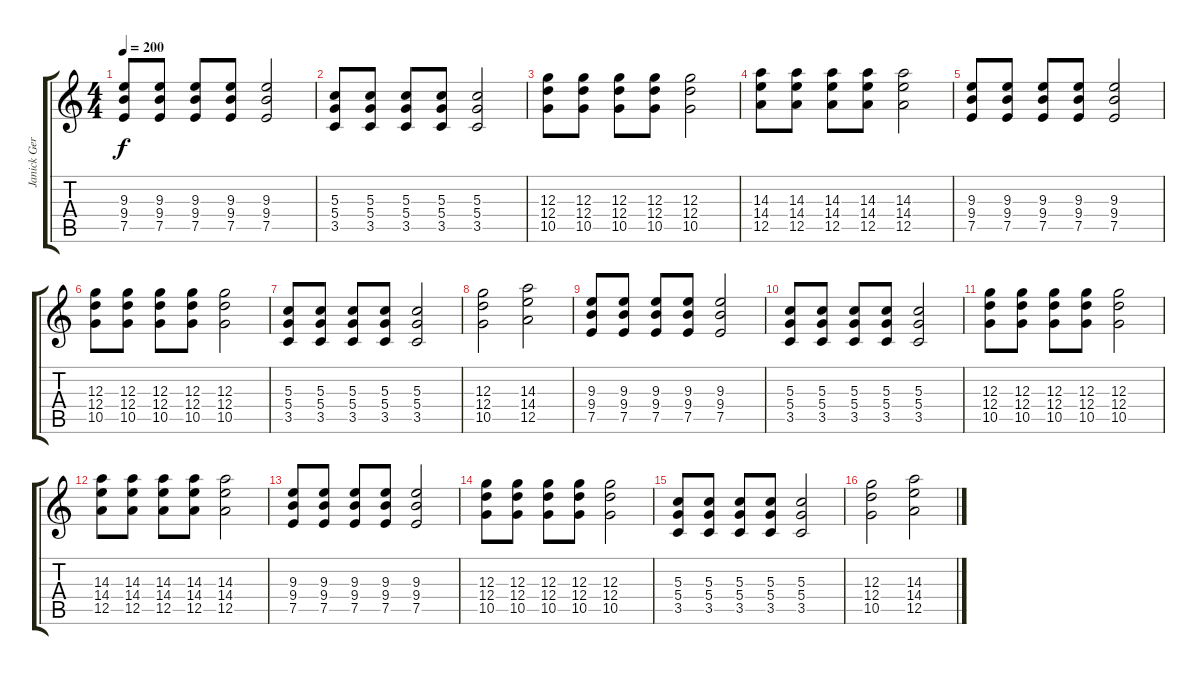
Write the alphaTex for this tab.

\track ("Janick Gers" "Janick Ger") {instrument distortionguitar}
\staff {score tabs}
\tuning (E4 B3 G3 D3 A2 E2) {hide}
\ts (4 4)
\tempo 200
\clef g2
\ks c
(9.3 9.4 7.5).8{dy f} (9.3 9.4 7.5).8 (9.3 9.4 7.5).8 (9.3 9.4 7.5).8 (9.3 9.4 7.5).2 |
(5.3 5.4 3.5).8 (5.3 5.4 3.5).8 (5.3 5.4 3.5).8 (5.3 5.4 3.5).8 (5.3 5.4 3.5).2 |
(12.3 12.4 10.5).8 (12.3 12.4 10.5).8 (12.3 12.4 10.5).8 (12.3 12.4 10.5).8 (12.3 12.4 10.5).2 |
(14.3 14.4 12.5).8 (14.3 14.4 12.5).8 (14.3 14.4 12.5).8 (14.3 14.4 12.5).8 (14.3 14.4 12.5).2 |
(9.3 9.4 7.5).8 (9.3 9.4 7.5).8 (9.3 9.4 7.5).8 (9.3 9.4 7.5).8 (9.3 9.4 7.5).2 |
(12.3 12.4 10.5).8 (12.3 12.4 10.5).8 (12.3 12.4 10.5).8 (12.3 12.4 10.5).8 (12.3 12.4 10.5).2 |
(5.3 5.4 3.5).8 (5.3 5.4 3.5).8 (5.3 5.4 3.5).8 (5.3 5.4 3.5).8 (5.3 5.4 3.5).2 |
(12.3 12.4 10.5).2 (14.3 14.4 12.5).2 |
(9.3 9.4 7.5).8 (9.3 9.4 7.5).8 (9.3 9.4 7.5).8 (9.3 9.4 7.5).8 (9.3 9.4 7.5).2 |
(5.3 5.4 3.5).8 (5.3 5.4 3.5).8 (5.3 5.4 3.5).8 (5.3 5.4 3.5).8 (5.3 5.4 3.5).2 |
(12.3 12.4 10.5).8 (12.3 12.4 10.5).8 (12.3 12.4 10.5).8 (12.3 12.4 10.5).8 (12.3 12.4 10.5).2 |
(14.3 14.4 12.5).8 (14.3 14.4 12.5).8 (14.3 14.4 12.5).8 (14.3 14.4 12.5).8 (14.3 14.4 12.5).2 |
(9.3 9.4 7.5).8 (9.3 9.4 7.5).8 (9.3 9.4 7.5).8 (9.3 9.4 7.5).8 (9.3 9.4 7.5).2 |
(12.3 12.4 10.5).8 (12.3 12.4 10.5).8 (12.3 12.4 10.5).8 (12.3 12.4 10.5).8 (12.3 12.4 10.5).2 |
(5.3 5.4 3.5).8 (5.3 5.4 3.5).8 (5.3 5.4 3.5).8 (5.3 5.4 3.5).8 (5.3 5.4 3.5).2 |
(12.3 12.4 10.5).2 (14.3 14.4 12.5).2
